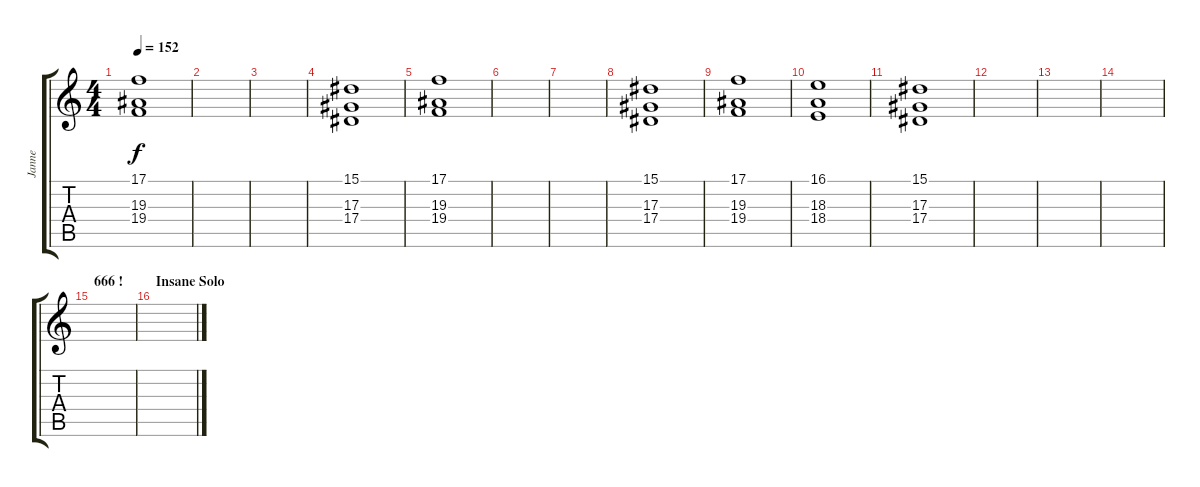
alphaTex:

\track ("Janne" "Janne") {instrument stringensemble1}
\staff {score tabs}
\tuning (C4 G3 Eb3 Bb2 F2 C2) {hide}
\ts (4 4)
\tempo 152
\clef g2
\ks c
(17.1 19.3 19.4).1{dy f} |
|
|
(15.1 17.3 17.4).1{volume 12 instrument stringensemble1} |
(17.1 19.3 19.4).1 |
|
|
(15.1 17.3 17.4).1{volume 12 instrument stringensemble1} |
(17.1 19.3 19.4).1 |
(16.1 18.3 18.4).1 |
(15.1 17.3 17.4).1{volume 12 instrument stringensemble1} |
|
|
|
\section ("" "666 !")
|
\section ("" "Insane Solo")
